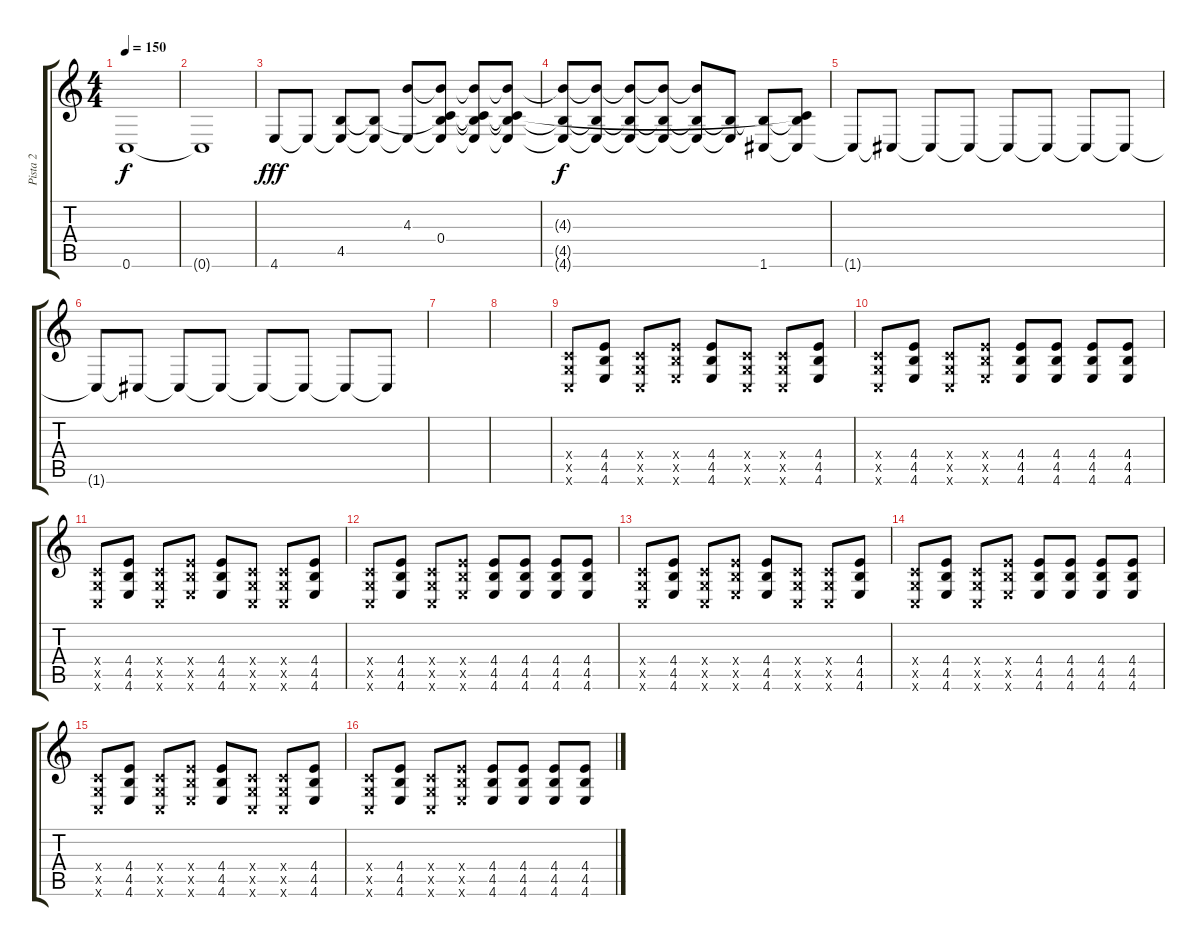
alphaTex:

\track ("Pista 2" "Pista 2") {instrument distortionguitar}
\staff {score tabs}
\tuning (E4 C4 G3 C3 G2 C2) {hide}
\ts (4 4)
\tempo 150
\clef g2
\ks c
0.6.1{dy f} |
0.6{t}.1 |
4.6.8{dy fff instrument overdrivenguitar} 4.6{t}.8 (4.5 4.6{t}).8 (4.5{t} 4.6{t}).8 (4.3 4.6{t}).8 (4.3{t} 0.4 4.5{t} 4.6{t}).8 (4.3{t} 0.4{t} 4.5{t} 4.6{t}).8 (4.3{t} 0.4{t} 4.5{t} 4.6{t}).8 |
(4.3{t} 4.5{t} 4.6{t}).8{dy f} (4.3{t} 4.5{t} 4.6{t}).8 (4.3{t} 4.5{t} 4.6{t}).8 (4.3{t} 4.5{t} 4.6{t}).8 (4.3{t} 4.5{t} 4.6{t}).8 (4.5{t} 4.6{t}).8 (4.5{t} 1.6).8 (0.4{t} 4.5{t} 1.6{t}).8 |
1.6{t}.8 1.6{t}.8 1.6{t}.8 1.6{t}.8 1.6{t}.8 1.6{t}.8 1.6{t}.8 1.6{t}.8 |
1.6{t}.8 1.6{t}.8 1.6{t}.8 1.6{t}.8 1.6{t}.8 1.6{t}.8 1.6{t}.8 1.6{t}.8 |
|
|
(0.4{x} 0.5{x} 0.6{x}).8{instrument distortionguitar} (4.4 4.5 4.6).8 (0.4{x} 0.5{x} 0.6{x}).8 (4.4{x} 4.5{x} 4.6{x}).8 (4.4 4.5 4.6).8 (0.4{x} 0.5{x} 0.6{x}).8 (0.4{x} 0.5{x} 0.6{x}).8 (4.4 4.5 4.6).8 |
(0.4{x} 0.5{x} 0.6{x}).8 (4.4 4.5 4.6).8 (0.4{x} 0.5{x} 0.6{x}).8 (4.4{x} 4.5{x} 4.6{x}).8 (4.4 4.5 4.6).8 (4.4 4.5 4.6).8 (4.4 4.5 4.6).8 (4.4 4.5 4.6).8 |
(0.4{x} 0.5{x} 0.6{x}).8 (4.4 4.5 4.6).8 (0.4{x} 0.5{x} 0.6{x}).8 (4.4{x} 4.5{x} 4.6{x}).8 (4.4 4.5 4.6).8 (0.4{x} 0.5{x} 0.6{x}).8 (0.4{x} 0.5{x} 0.6{x}).8 (4.4 4.5 4.6).8 |
(0.4{x} 0.5{x} 0.6{x}).8 (4.4 4.5 4.6).8 (0.4{x} 0.5{x} 0.6{x}).8 (4.4{x} 4.5{x} 4.6{x}).8 (4.4 4.5 4.6).8 (4.4 4.5 4.6).8 (4.4 4.5 4.6).8 (4.4 4.5 4.6).8 |
(0.4{x} 0.5{x} 0.6{x}).8 (4.4 4.5 4.6).8 (0.4{x} 0.5{x} 0.6{x}).8 (4.4{x} 4.5{x} 4.6{x}).8 (4.4 4.5 4.6).8 (0.4{x} 0.5{x} 0.6{x}).8 (0.4{x} 0.5{x} 0.6{x}).8 (4.4 4.5 4.6).8 |
(0.4{x} 0.5{x} 0.6{x}).8 (4.4 4.5 4.6).8 (0.4{x} 0.5{x} 0.6{x}).8 (4.4{x} 4.5{x} 4.6{x}).8 (4.4 4.5 4.6).8 (4.4 4.5 4.6).8 (4.4 4.5 4.6).8 (4.4 4.5 4.6).8 |
(0.4{x} 0.5{x} 0.6{x}).8 (4.4 4.5 4.6).8 (0.4{x} 0.5{x} 0.6{x}).8 (4.4{x} 4.5{x} 4.6{x}).8 (4.4 4.5 4.6).8 (0.4{x} 0.5{x} 0.6{x}).8 (0.4{x} 0.5{x} 0.6{x}).8 (4.4 4.5 4.6).8 |
(0.4{x} 0.5{x} 0.6{x}).8 (4.4 4.5 4.6).8 (0.4{x} 0.5{x} 0.6{x}).8 (4.4{x} 4.5{x} 4.6{x}).8 (4.4 4.5 4.6).8 (4.4 4.5 4.6).8 (4.4 4.5 4.6).8 (4.4 4.5 4.6).8
